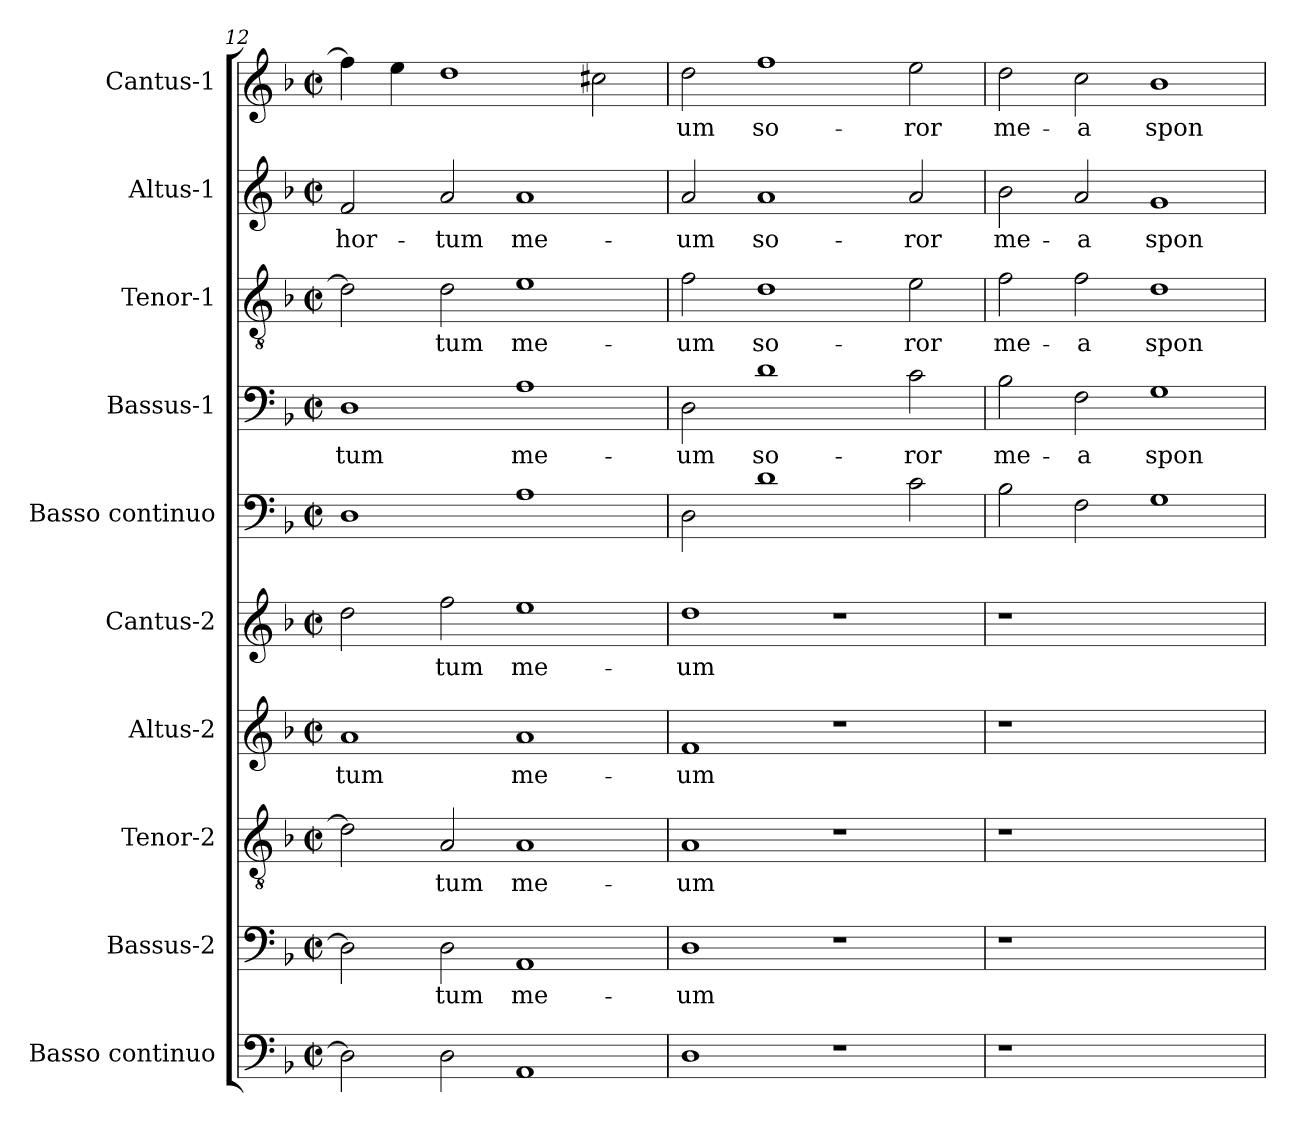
**kern	**kern	**text	**kern	**text	**kern	**text	**kern	**text	**kern	**kern	**text	**kern	**text	**kern	**text	**kern	**text
*part10	*part9	*part9	*part8	*part8	*part7	*part7	*part6	*part6	*part5	*part4	*part4	*part3	*part3	*part2	*part2	*part1	*part1
*staff10	*staff9	*staff9	*staff8	*staff8	*staff7	*staff7	*staff6	*staff6	*staff5	*staff4	*staff4	*staff3	*staff3	*staff2	*staff2	*staff1	*staff1
*I"Basso continuo	*I"Bassus-2	*	*I"Tenor-2	*	*I"Altus-2	*	*I"Cantus-2	*	*I"Basso continuo	*I"Bassus-1	*	*I"Tenor-1	*	*I"Altus-1	*	*I"Cantus-1	*
*I'BC2	*I'B2	*	*I'T2	*	*I'A-2	*	*I'C2	*	*I'BC1	*I'B1	*	*I'T1	*	*I'A1	*	*I'C1	*
*clefF4	*clefF4	*	*clefGv2	*	*clefG2	*	*clefG2	*	*clefF4	*clefF4	*	*clefGv2	*	*clefG2	*	*clefG2	*
*k[b-]	*k[b-]	*	*k[b-]	*	*k[b-]	*	*k[b-]	*	*k[b-]	*k[b-]	*	*k[b-]	*	*k[b-]	*	*k[b-]	*
*F:	*F:	*	*F:	*	*F:	*	*F:	*	*F:	*F:	*	*F:	*	*F:	*	*F:	*
*M2/2	*M2/2	*	*M2/2	*	*M2/2	*	*M2/2	*	*M2/2	*M2/2	*	*M2/2	*	*M2/2	*	*M2/2	*
*met(c|)	*met(c|)	*	*met(c|)	*	*met(c|)	*	*met(c|)	*	*met(c|)	*met(c|)	*	*met(c|)	*	*met(c|)	*	*met(c|)	*
=12	=12	=12	=12	=12	=12	=12	=12	=12	=12	=12	=12	=12	=12	=12	=12	=12	=12
!	!	!	!	!	!	!LO:LY:b	!	!	!	!	!LO:LY:b	!	!	!	!LO:LY:b	!	!
2D\]	2D\]	.	2d\]	.	1a	-tum	2dd\	.	1D	1D	-tum	2d\]	.	2f/	hor-	4ff\]	.
.	.	.	.	.	.	.	.	.	.	.	.	.	.	.	.	4ee\	.
!	!	!LO:LY:b	!	!LO:LY:b	!	!	!	!LO:LY:b	!	!	!	!	!LO:LY:b	!	!LO:LY:b	!	!
2D\	2D\	-tum	2A/	-tum	.	.	2ff\	-tum	.	.	.	2d\	-tum	2a/	-tum	1dd	.
!	!	!LO:LY:b	!	!LO:LY:b	!	!LO:LY:b	!	!LO:LY:b	!	!	!LO:LY:b	!	!LO:LY:b	!	!LO:LY:b	!	!
1AA	1AA	me-	1A	me-	1a	me-	1ee	me-	1A	1A	me-	1e	me-	1a	me-	.	.
.	.	.	.	.	.	.	.	.	.	.	.	.	.	.	.	2cc#X\	.
!!LO:PB:g=z
=13	=13	=13	=13	=13	=13	=13	=13	=13	=13	=13	=13	=13	=13	=13	=13	=13	=13
!	!	!LO:LY:b	!	!LO:LY:b	!	!LO:LY:b	!	!LO:LY:b	!	!	!LO:LY:b	!	!LO:LY:b	!	!LO:LY:b	!	!LO:LY:b
1D	1D	-um	1A	-um	1f	-um	1dd	-um	2D\	2D\	-um	2f\	-um	2a/	-um	2dd\	-um
!	!	!	!	!	!	!	!	!	!	!	!LO:LY:b	!	!LO:LY:b	!	!LO:LY:b	!	!LO:LY:b
.	.	.	.	.	.	.	.	.	1d	1d	so-	1d	so-	1a	so-	1ff	so-
1r	1r	.	1r	.	1r	.	1r	.	.	.	.	.	.	.	.	.	.
!	!	!	!	!	!	!	!	!	!	!	!LO:LY:b	!	!LO:LY:b	!	!LO:LY:b	!	!LO:LY:b
.	.	.	.	.	.	.	.	.	2c\	2c\	-ror	2e\	-ror	2a/	-ror	2ee\	-ror
=14	=14	=14	=14	=14	=14	=14	=14	=14	=14	=14	=14	=14	=14	=14	=14	=14	=14
!	!	!	!	!	!	!	!	!	!	!	!LO:LY:b	!	!LO:LY:b	!	!LO:LY:b	!	!LO:LY:b
1r	1r	.	1r	.	1r	.	1r	.	2B-\	2B-\	me-	2f\	me-	2b-\	me-	2dd\	me-
!	!	!	!	!	!	!	!	!	!	!	!LO:LY:b	!	!LO:LY:b	!	!LO:LY:b	!	!LO:LY:b
.	.	.	.	.	.	.	.	.	2F\	2F\	-a	2f\	-a	2a/	-a	2cc\	-a
!	!	!	!	!	!	!	!	!	!	!	!LO:LY:b	!	!LO:LY:b	!	!LO:LY:b	!	!LO:LY:b
1ryy	1ryy	.	1ryy	.	1ryy	.	1ryy	.	1G	1G	spon-	1d	spon-	1g	spon-	1b-	spon-
=	=	=	=	=	=	=	=	=	=	=	=	=	=	=	=	=	=
*-	*-	*-	*-	*-	*-	*-	*-	*-	*-	*-	*-	*-	*-	*-	*-	*-	*-
